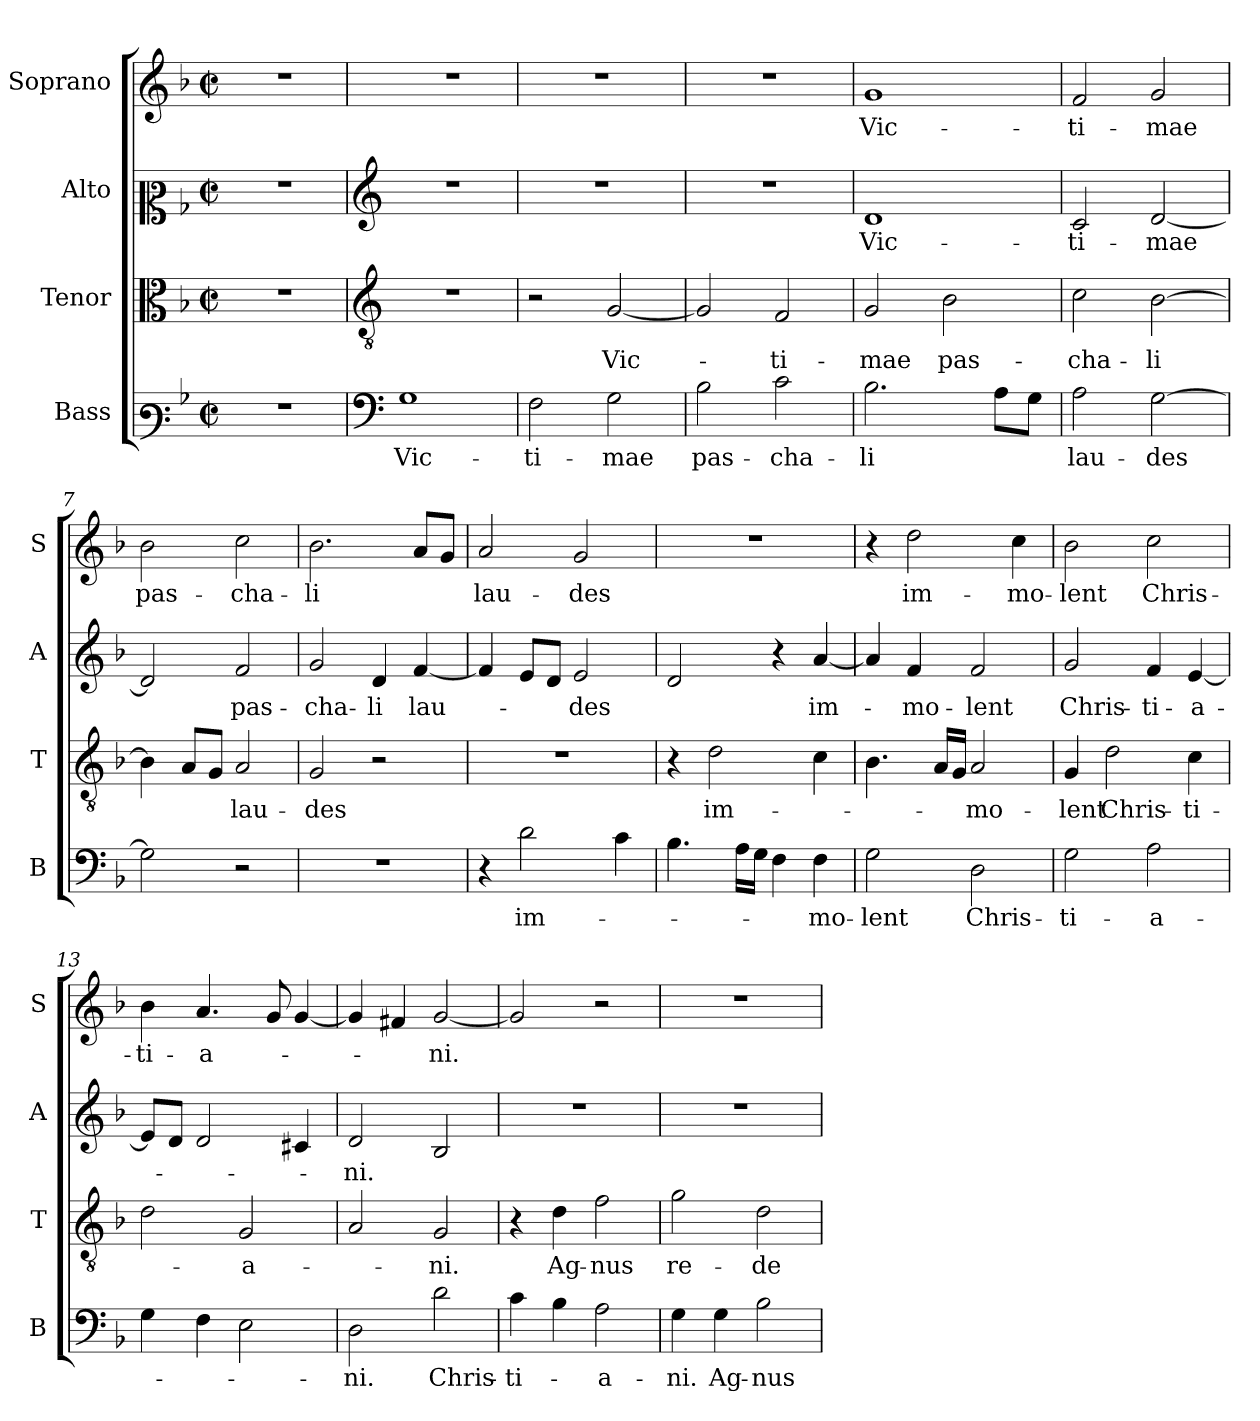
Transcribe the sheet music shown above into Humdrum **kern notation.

**kern	**text	**kern	**text	**kern	**text	**kern	**text
*part4	*part4	*part3	*part3	*part2	*part2	*part1	*part1
*staff4	*staff4	*staff3	*staff3	*staff2	*staff2	*staff1	*staff1
*I"Bass	*	*I"Tenor	*	*I"Alto	*	*I"Soprano	*
*I'B	*	*I'T	*	*I'A	*	*I'S	*
*clefF3	*	*clefC3	*	*clefC2	*	*clefG2	*
*k[b-]	*	*k[b-]	*	*k[b-]	*	*k[b-]	*
*F:	*	*F:	*	*F:	*	*F:	*
*M2/2	*	*M2/2	*	*M2/2	*	*M2/2	*
*met(c|)	*	*met(c|)	*	*met(c|)	*	*met(c|)	*
=1	=1	=1	=1	=1	=1	=1	=1
1r	.	1r	.	1r	.	1r	.
=2	=2	=2	=2	=2	=2	=2	=2
*clefF4	*	*clefGv2	*	*clefG2	*	*	*
!	!LO:LY:b	!	!	!	!	!	!
1G	Vic-	1r	.	1r	.	1r	.
=3	=3	=3	=3	=3	=3	=3	=3
!	!LO:LY:b	!	!	!	!	!	!
2F\	-ti-	2r	.	1r	.	1r	.
!	!LO:LY:b	!	!LO:LY:b	!	!	!	!
2G\	-mae	[2G/	Vic-	.	.	.	.
=4	=4	=4	=4	=4	=4	=4	=4
!	!LO:LY:b	!	!	!	!	!	!
2B-\	pas-	2G/]	.	1r	.	1r	.
!	!LO:LY:b	!	!LO:LY:b	!	!	!	!
2c\	-cha-	2F/	-ti-	.	.	.	.
=5	=5	=5	=5	=5	=5	=5	=5
!	!LO:LY:b	!	!LO:LY:b	!	!LO:LY:b	!	!LO:LY:b
2.B-\	-li	2G/	-mae	1d	Vic-	1g	Vic-
!	!	!	!LO:LY:b	!	!	!	!
.	.	2B-\	pas-	.	.	.	.
8A\L	.	.	.	.	.	.	.
8G\J	.	.	.	.	.	.	.
=6	=6	=6	=6	=6	=6	=6	=6
!	!LO:LY:b	!	!LO:LY:b	!	!LO:LY:b	!	!LO:LY:b
2A\	lau-	2c\	-cha-	2c/	-ti-	2f/	-ti-
!	!LO:LY:b	!	!LO:LY:b	!	!LO:LY:b	!	!LO:LY:b
[2G\	-des	[2B-\	-li	[2d/	-mae	2g/	-mae
!!LO:LB:g=z
=7	=7	=7	=7	=7	=7	=7	=7
!	!	!	!	!	!	!	!LO:LY:b
2G\]	.	4B-\]	.	2d/]	.	2b-\	pas-
.	.	8A/L	.	.	.	.	.
.	.	8G/J	.	.	.	.	.
!	!	!	!LO:LY:b	!	!LO:LY:b	!	!LO:LY:b
2r	.	2A/	lau-	2f/	pas-	2cc\	-cha-
=8	=8	=8	=8	=8	=8	=8	=8
!	!	!	!LO:LY:b	!	!LO:LY:b	!	!LO:LY:b
1r	.	2G/	-des	2g/	-cha-	2.b-\	-li
!	!	!	!	!	!LO:LY:b	!	!
.	.	2r	.	4d/	-li	.	.
!	!	!	!	!	!LO:LY:b	!	!
.	.	.	.	[4f/	lau-	8a/L	.
.	.	.	.	.	.	8g/J	.
=9	=9	=9	=9	=9	=9	=9	=9
!	!	!	!	!	!	!	!LO:LY:b
4r	.	1r	.	4f/]	.	2a/	lau-
!	!LO:LY:b	!	!	!	!	!	!
2d\	im-	.	.	8e/L	.	.	.
.	.	.	.	8d/J	.	.	.
!	!	!	!	!	!LO:LY:b	!	!LO:LY:b
.	.	.	.	2e/	-des	2g/	-des
4c\	.	.	.	.	.	.	.
=10	=10	=10	=10	=10	=10	=10	=10
4.B-\	.	4r	.	2d/	.	1r	.
!	!	!	!LO:LY:b	!	!	!	!
.	.	2d\	im-	.	.	.	.
16A\LL	.	.	.	.	.	.	.
16G\JJ	.	.	.	.	.	.	.
4F\	.	.	.	4r	.	.	.
!	!LO:LY:b	!	!	!	!LO:LY:b	!	!
4F\	-mo-	4c\	.	[4a/	im-	.	.
=11	=11	=11	=11	=11	=11	=11	=11
!	!LO:LY:b	!	!	!	!	!	!
2G\	-lent	4.B-\	.	4a/]	.	4r	.
!	!	!	!	!	!LO:LY:b	!	!LO:LY:b
.	.	.	.	4f/	-mo-	2dd\	im-
.	.	16A/LL	.	.	.	.	.
.	.	16G/JJ	.	.	.	.	.
!	!LO:LY:b	!	!LO:LY:b	!	!LO:LY:b	!	!
2D\	Chris-	2A/	-mo-	2f/	-lent	.	.
!	!	!	!	!	!	!	!LO:LY:b
.	.	.	.	.	.	4cc\	-mo-
!!LO:LB:g=z
=12	=12	=12	=12	=12	=12	=12	=12
!	!LO:LY:b	!	!LO:LY:b	!	!LO:LY:b	!	!LO:LY:b
2G\	-ti-	4G/	-lent	2g/	Chris-	2b-\	-lent
!	!	!	!LO:LY:b	!	!	!	!
.	.	2d\	Chris-	.	.	.	.
!	!LO:LY:b	!	!	!	!LO:LY:b	!	!LO:LY:b
2A\	-a-	.	.	4f/	-ti-	2cc\	Chris-
!	!	!	!LO:LY:b	!	!LO:LY:b	!	!
.	.	4c\	-ti-	[4e/	-a-	.	.
=13	=13	=13	=13	=13	=13	=13	=13
!	!	!	!	!	!	!	!LO:LY:b
4G\	.	2d\	.	8e/L]	.	4b-\	-ti-
.	.	.	.	8d/J	.	.	.
!	!	!	!	!	!	!	!LO:LY:b
4F\	.	.	.	2d/	.	4.a/	-a-
!	!	!	!LO:LY:b	!	!	!	!
2E\	.	2G/	-a-	.	.	.	.
.	.	.	.	.	.	8g/	.
.	.	.	.	4c#X/	.	[4g/	.
=14	=14	=14	=14	=14	=14	=14	=14
!	!LO:LY:b	!	!	!	!LO:LY:b	!	!
2D\	-ni.	2A/	.	2d/	-ni.	4g/]	.
.	.	.	.	.	.	4f#X/	.
!	!LO:LY:b	!	!LO:LY:b	!	!	!	!LO:LY:b
2d\	Chris-	2G/	-ni.	2B-/	.	[2g/	-ni.
=15	=15	=15	=15	=15	=15	=15	=15
!	!LO:LY:b	!	!	!	!	!	!
4c\	-ti-	4r	.	1r	.	2g/]	.
!	!	!	!LO:LY:b	!	!	!	!
4B-\	.	4d\	Ag-	.	.	.	.
!	!LO:LY:b	!	!LO:LY:b	!	!	!	!
2A\	-a-	2f\	-nus	.	.	2r	.
=16	=16	=16	=16	=16	=16	=16	=16
!	!LO:LY:b	!	!LO:LY:b	!	!	!	!
4G\	-ni.	2g\	re-	1r	.	1r	.
!	!LO:LY:b	!	!	!	!	!	!
4G\	Ag-	.	.	.	.	.	.
!	!LO:LY:b	!	!LO:LY:b	!	!	!	!
2B-\	-nus	2d\	-de-	.	.	.	.
=	=	=	=	=	=	=	=
*-	*-	*-	*-	*-	*-	*-	*-
